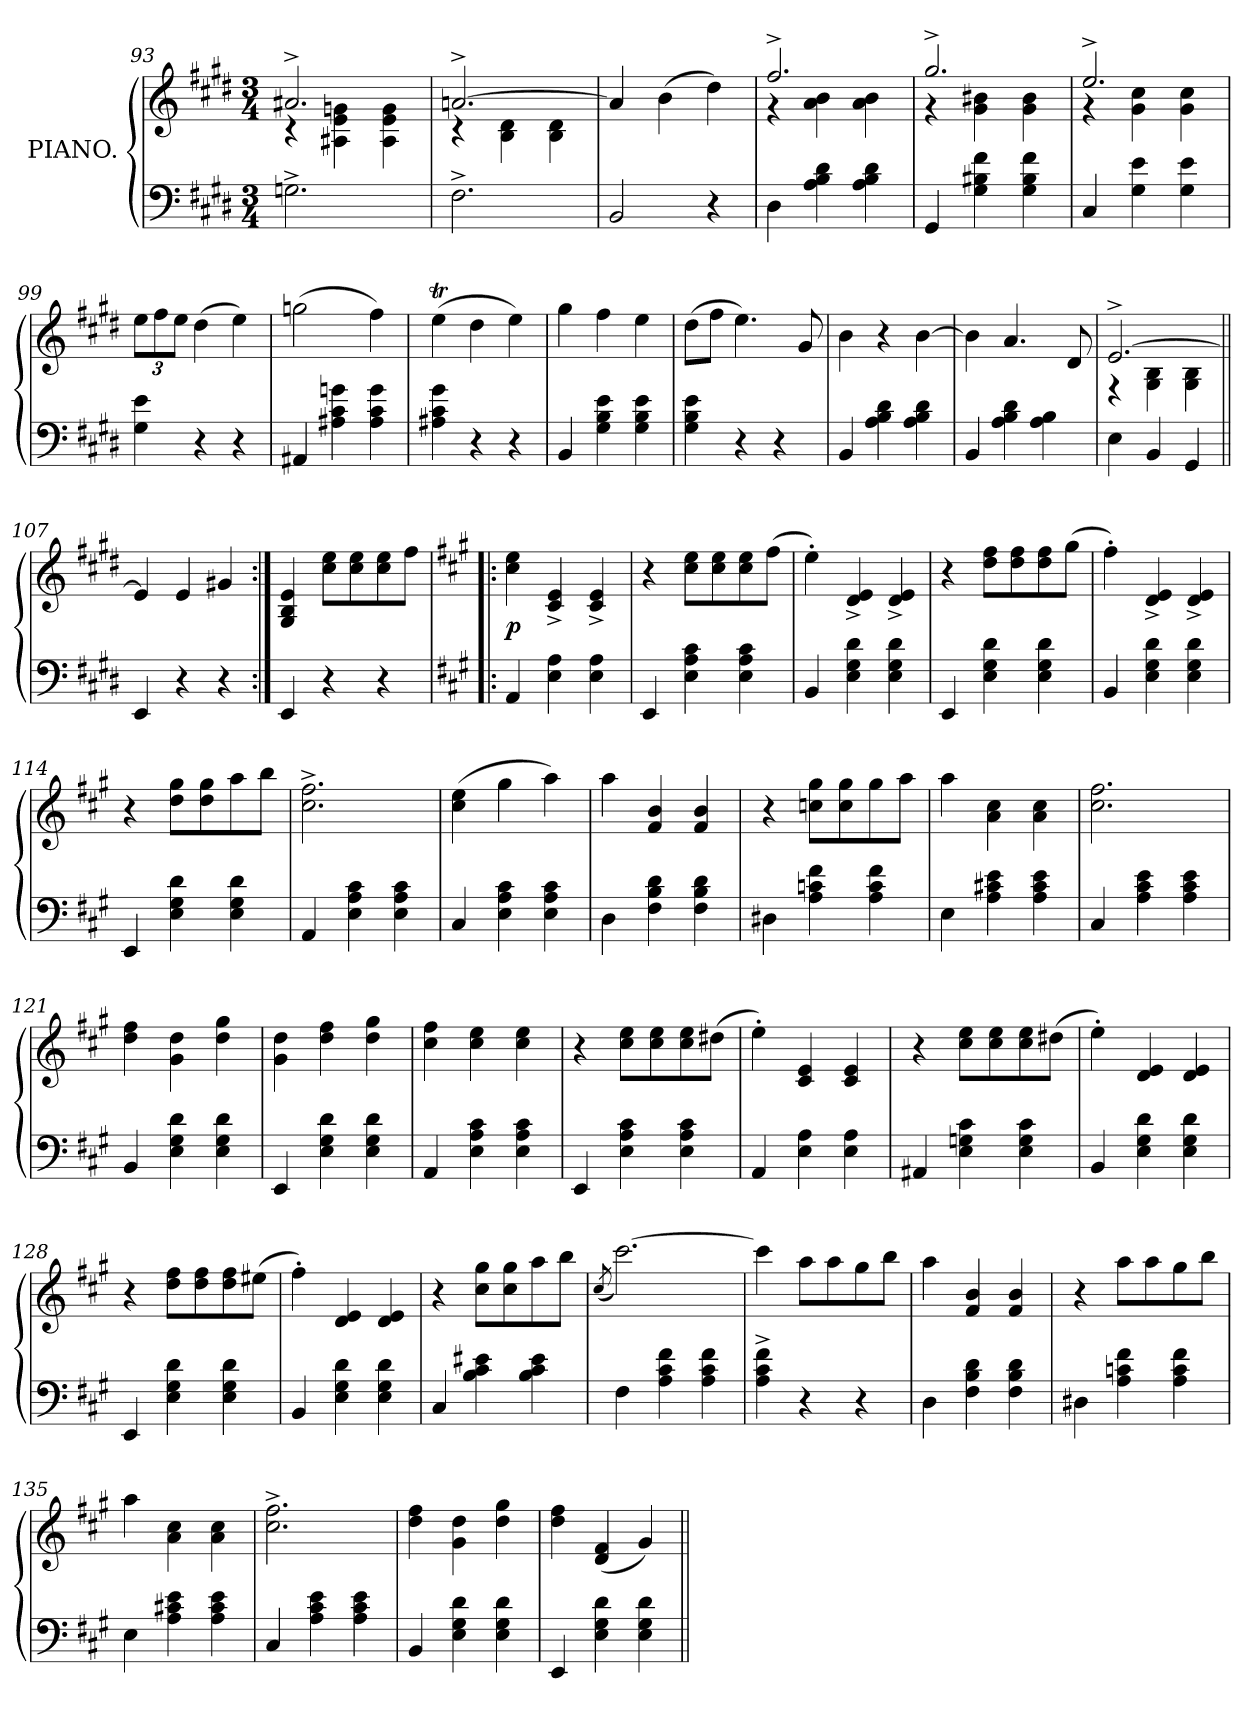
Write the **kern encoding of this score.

**kern	**kern	**dynam
*part1	*part1	*part1
*staff2	*staff1	*staff1/2
*I"PIANO.	*	*
*clefF4	*clefG2	*
*k[f#c#g#d#]	*k[f#c#g#d#]	*
*M3/4	*M3/4	*
=93	=93	=93
*	*^	*
2.Gn^\	2.a#X^/	4r	.
.	.	4A#X\ 4e\ 4gn\	.
.	.	4A#\ 4e\ 4g\	.
=94	=94	=94	=94
2.F#^\	[2.an^/	4r	.
.	.	4B\ 4d#\	.
.	.	4B\ 4d#\	.
*	*v	*v	*
=95	=95	=95
2BB/	4a/]	.
.	(4b\	.
4r	4dd#\)	.
=96	=96	=96
*	*^	*
4D#\	2.ff#^/	4r	.
4A\ 4B\ 4d#\	.	4a\ 4b\	.
4A\ 4B\ 4d#\	.	4a\ 4b\	.
=97	=97	=97	=97
4GG#/	2.gg#^/	4r	.
4G#\ 4B#X\ 4f#\	.	4g#\ 4b#X\	.
4G#\ 4B#\ 4f#\	.	4g#\ 4b#\	.
=98	=98	=98	=98
4C#/	2.ee^/	4r	.
4G#\ 4e\	.	4g#\ 4cc#\	.
4G#\ 4e\	.	4g#\ 4cc#\	.
*	*v	*v	*
=99	=99	=99
4G#\ 4e\	12ee\L	.
.	12ff#\	.
.	12ee\J	.
4r	(4dd#\	.
4r	4ee\)	.
=100	=100	=100
4AA#X/	(2ggn\	.
4A#X\ 4c#\ 4gn\	.	.
4A#\ 4c#\ 4g\	4ff#\)	.
=101	=101	=101
4A#X\ 4c#\ 4g#\	(4eeT\	.
4r	4dd#\	.
4r	4ee\)	.
=102	=102	=102
4BB/	4gg#\	.
4G#\ 4B\ 4e\	4ff#\	.
4G#\ 4B\ 4e\	4ee\	.
=103	=103	=103
4G#\ 4B\ 4e\	(8dd#\L	.
.	8ff#\J	.
4r	4.ee\)	.
4r	.	.
.	8g#/	.
=104	=104	=104
4BB/	4b\	.
4A\ 4B\ 4d#\	4r	.
4A\ 4B\ 4d#\	[4b\	.
=105	=105	=105
4BB/	4b\]	.
4A\ 4B\ 4d#\	4.a/	.
4A\ 4B\	.	.
.	8d#/	.
=106	=106	=106
*	*^	*
4E\	[2.e^/	4r	.
4BB/	.	4G#\ 4B\	.
4GG#/	.	4G#\ 4B\	.
*	*v	*v	*
=107||	=107||	=107||
4EE/	4e/]	.
4r	4e/	.
4r	4g#X/	.
=108:|!	=108:|!	=108:|!
4EE/	4G#/ 4B/ 4e/	.
4r	8cc#\ 8ee\L	.
.	8cc#\ 8ee\	.
4r	8cc#\ 8ee\	.
.	8ff#\J	.
=109!|:	=109!|:	=109!|:
*k[f#c#g#]	*k[f#c#g#]	*
4AA/	4cc#\ 4ee\	p
4E\ 4A\	4c#^/ 4e^/	.
4E\ 4A\	4c#^/ 4e^/	.
=110	=110	=110
4EE/	4r	.
4E\ 4A\ 4c#\	8cc#\ 8ee\L	.
.	8cc#\ 8ee\	.
4E\ 4A\ 4c#\	8cc#\ 8ee\	.
.	(8ff#\J	.
=111	=111	=111
4BB/	4ee'\)	.
4E\ 4G#\ 4d\	4d^/ 4e^/	.
4E\ 4G#\ 4d\	4d^/ 4e^/	.
=112	=112	=112
4EE/	4r	.
4E\ 4G#\ 4d\	8dd\ 8ff#\L	.
.	8dd\ 8ff#\	.
4E\ 4G#\ 4d\	8dd\ 8ff#\	.
.	(8gg#\J	.
=113	=113	=113
4BB/	4ff#'\)	.
4E\ 4G#\ 4d\	4d^/ 4e^/	.
4E\ 4G#\ 4d\	4d^/ 4e^/	.
=114	=114	=114
4EE/	4r	.
4E\ 4G#\ 4d\	8dd\ 8gg#\L	.
.	8dd\ 8gg#\	.
4E\ 4G#\ 4d\	8aa\	.
.	8bb\J	.
=115	=115	=115
4AA/	2.cc#^\ 2.ff#^\	.
4E\ 4A\ 4c#\	.	.
4E\ 4A\ 4c#\	.	.
=116	=116	=116
4C#/	(4cc#\ 4ee\	.
4E\ 4A\ 4c#\	4gg#\	.
4E\ 4A\ 4c#\	4aa\)	.
=117	=117	=117
4D\	4aa\	.
4F#\ 4B\ 4d\	4f#/ 4b/	.
4F#\ 4B\ 4d\	4f#/ 4b/	.
=118	=118	=118
4D#X\	4r	.
4A\ 4cn\ 4f#\	8ccn\ 8gg#\L	.
.	8cc\ 8gg#\	.
4A\ 4c\ 4f#\	8gg#\	.
.	8aa\J	.
=119	=119	=119
4E\	4aa\	.
4A\ 4c#X\ 4e\	4a\ 4cc#\	.
4A\ 4c#\ 4e\	4a\ 4cc#\	.
=120	=120	=120
4C#/	2.cc#\ 2.ff#\	.
4A\ 4c#\ 4e\	.	.
4A\ 4c#\ 4e\	.	.
=121	=121	=121
4BB/	4dd\ 4ff#\	.
4E\ 4G#\ 4d\	4g#\ 4dd\	.
4E\ 4G#\ 4d\	4dd\ 4gg#\	.
=122	=122	=122
4EE/	4g#\ 4dd\	.
4E\ 4G#\ 4d\	4dd\ 4ff#\	.
4E\ 4G#\ 4d\	4dd\ 4gg#\	.
=123	=123	=123
4AA/	4cc#\ 4ff#\	.
4E\ 4A\ 4c#\	4cc#\ 4ee\	.
4E\ 4A\ 4c#\	4cc#\ 4ee\	.
=124	=124	=124
4EE/	4r	.
4E\ 4A\ 4c#\	8cc#\ 8ee\L	.
.	8cc#\ 8ee\	.
4E\ 4A\ 4c#\	8cc#\ 8ee\	.
.	(8dd#X\J	.
=125	=125	=125
4AA/	4ee'\)	.
4E\ 4A\	4c#/ 4e/	.
4E\ 4A\	4c#/ 4e/	.
=126	=126	=126
4AA#X/	4r	.
4E\ 4Gn\ 4c#\	8cc#\ 8ee\L	.
.	8cc#\ 8ee\	.
4E\ 4G\ 4c#\	8cc#\ 8ee\	.
.	(8dd#X\J	.
=127	=127	=127
4BB/	4ee'\)	.
4E\ 4G#\ 4d\	4d/ 4e/	.
4E\ 4G#\ 4d\	4d/ 4e/	.
=128	=128	=128
4EE/	4r	.
4E\ 4G#\ 4d\	8dd\ 8ff#\L	.
.	8dd\ 8ff#\	.
4E\ 4G#\ 4d\	8dd\ 8ff#\	.
.	(8ee#X\J	.
=129	=129	=129
4BB/	4ff#'\)	.
4E\ 4G#\ 4d\	4d/ 4e/	.
4E\ 4G#\ 4d\	4d/ 4e/	.
=130	=130	=130
4C#/	4r	.
4B\ 4c#\ 4e#X\	8cc#\ 8gg#\L	.
.	8cc#\ 8gg#\	.
4B\ 4c#\ 4e#\	8aa\	.
.	8bb\J	.
=131	=131	=131
.	(8qcc#/	.
4F#\	[2.ccc#\)	.
4A\ 4c#\ 4f#\	.	.
4A\ 4c#\ 4f#\	.	.
=132	=132	=132
4A^\ 4c#^\ 4f#^\	4ccc#\]	.
4r	8aa\L	.
.	8aa\	.
4r	8gg#\	.
.	8bb\J	.
=133	=133	=133
4D\	4aa\	.
4F#\ 4B\ 4d\	4f#/ 4b/	.
4F#\ 4B\ 4d\	4f#/ 4b/	.
=134	=134	=134
4D#X\	4r	.
4A\ 4cn\ 4f#\	8aa\L	.
.	8aa\	.
4A\ 4c\ 4f#\	8gg#\	.
.	8bb\J	.
=135	=135	=135
4E\	4aa\	.
4A\ 4c#X\ 4e\	4a\ 4cc#\	.
4A\ 4c#\ 4e\	4a\ 4cc#\	.
=136	=136	=136
4C#/	2.cc#^\ 2.ff#^\	.
4A\ 4c#\ 4e\	.	.
4A\ 4c#\ 4e\	.	.
=137	=137	=137
4BB/	4dd\ 4ff#\	.
4E\ 4G#\ 4d\	4g#\ 4dd\	.
4E\ 4G#\ 4d\	4dd\ 4gg#\	.
=138	=138	=138
4EE/	4dd\ 4ff#\	.
4E\ 4G#\ 4d\	(4d/ 4f#/	.
4E\ 4G#\ 4d\	4g#/)	.
=||	=||	=||
*-	*-	*-
